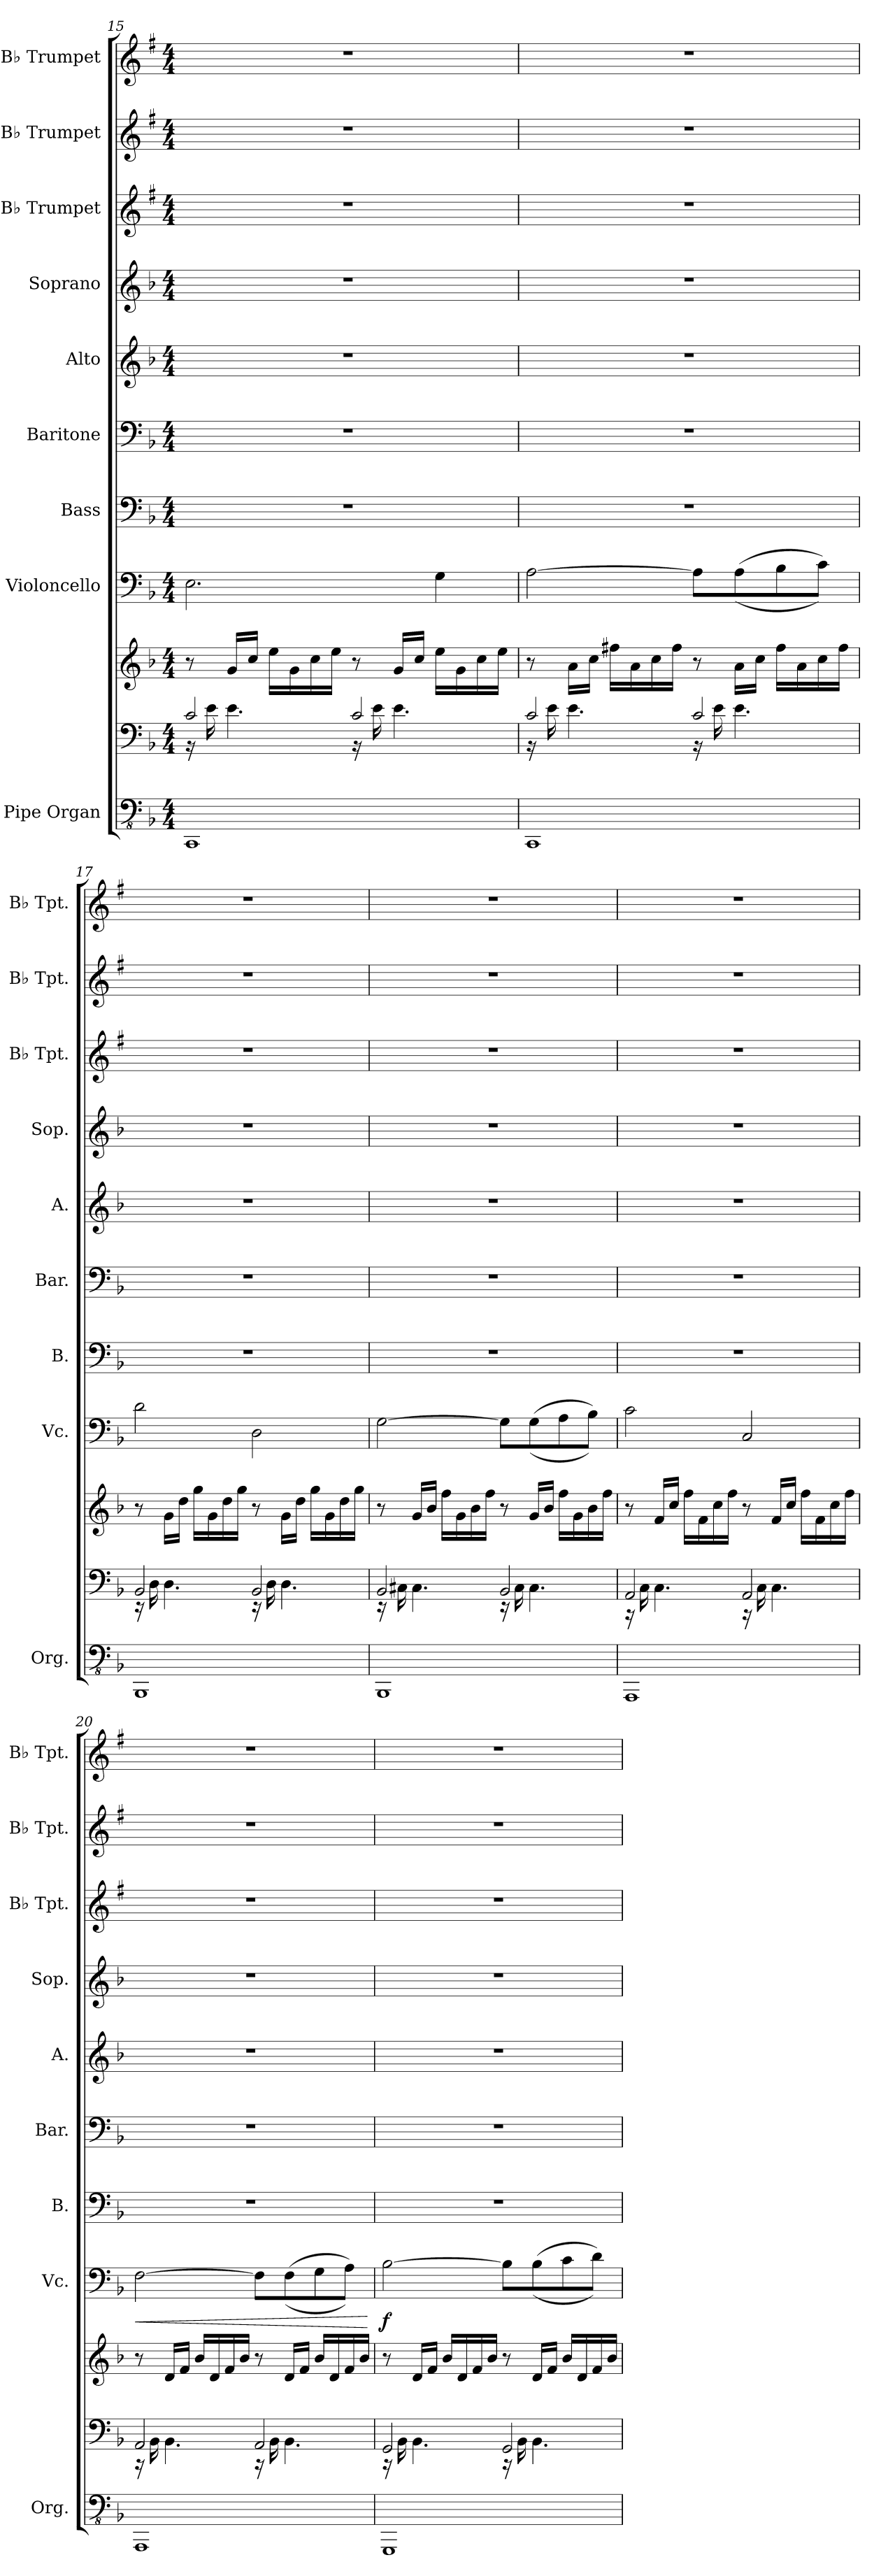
**kern	**kern	**kern	**kern	**dynam	**kern	**kern	**kern	**kern	**kern	**kern	**kern
*part9	*part9	*part9	*part8	*part8	*part7	*part6	*part5	*part4	*part3	*part2	*part1
*staff11	*staff10	*staff9	*staff8	*staff8	*staff7	*staff6	*staff5	*staff4	*staff3	*staff2	*staff1
*I"Pipe Organ	*	*	*I"Violoncello	*	*I"Bass	*I"Baritone	*I"Alto	*I"Soprano	*I"B♭ Trumpet	*I"B♭ Trumpet	*I"B♭ Trumpet
*I'Org.	*	*	*I'Vc.	*	*I'B.	*I'Bar.	*I'A.	*I'Sop.	*I'B♭ Tpt.	*I'B♭ Tpt.	*I'B♭ Tpt.
*clefFv4	*clefF4	*clefG2	*clefF4	*	*clefF4	*clefF4	*clefG2	*clefG2	*clefG2	*clefG2	*clefG2
*	*	*	*	*	*	*	*	*	*ITrd1c2	*ITrd1c2	*ITrd1c2
*k[b-]	*k[b-]	*k[b-]	*k[b-]	*	*k[b-]	*k[b-]	*k[b-]	*k[b-]	*k[b-]	*k[b-]	*k[b-]
*M4/4	*M4/4	*M4/4	*M4/4	*	*M4/4	*M4/4	*M4/4	*M4/4	*M4/4	*M4/4	*M4/4
=15	=15	=15	=15	=15	=15	=15	=15	=15	=15	=15	=15
*	*^	*	*	*	*	*	*	*	*	*	*
1CCC	2c/	16r	8r	2.E\	.	1r	1r	1r	1r	1r	1r	1r
.	.	16e\	.	.	.	.	.	.	.	.	.	.
.	.	4.e\	16g/LL	.	.	.	.	.	.	.	.	.
.	.	.	16cc/JJ	.	.	.	.	.	.	.	.	.
.	.	.	16ee\LL	.	.	.	.	.	.	.	.	.
.	.	.	16g\	.	.	.	.	.	.	.	.	.
.	.	.	16cc\	.	.	.	.	.	.	.	.	.
.	.	.	16ee\JJ	.	.	.	.	.	.	.	.	.
.	2c/	16r	8r	.	.	.	.	.	.	.	.	.
.	.	16e\	.	.	.	.	.	.	.	.	.	.
.	.	4.e\	16g/LL	.	.	.	.	.	.	.	.	.
.	.	.	16cc/JJ	.	.	.	.	.	.	.	.	.
.	.	.	16ee\LL	4G\	.	.	.	.	.	.	.	.
.	.	.	16g\	.	.	.	.	.	.	.	.	.
.	.	.	16cc\	.	.	.	.	.	.	.	.	.
.	.	.	16ee\JJ	.	.	.	.	.	.	.	.	.
=16	=16	=16	=16	=16	=16	=16	=16	=16	=16	=16	=16	=16
1CCC	2c/	16r	8r	[2A\	.	1r	1r	1r	1r	1r	1r	1r
.	.	16e\	.	.	.	.	.	.	.	.	.	.
.	.	4.e\	16a\LL	.	.	.	.	.	.	.	.	.
.	.	.	16cc\JJ	.	.	.	.	.	.	.	.	.
.	.	.	16ff#X\LL	.	.	.	.	.	.	.	.	.
.	.	.	16a\	.	.	.	.	.	.	.	.	.
.	.	.	16cc\	.	.	.	.	.	.	.	.	.
.	.	.	16ff#\JJ	.	.	.	.	.	.	.	.	.
.	2c/	16r	8r	8A\L]	.	.	.	.	.	.	.	.
.	.	16e\	.	.	.	.	.	.	.	.	.	.
.	.	4.e\	16a\LL	(>(>8A\	.	.	.	.	.	.	.	.
.	.	.	16cc\JJ	.	.	.	.	.	.	.	.	.
.	.	.	16ff#\LL	8B-\	.	.	.	.	.	.	.	.
.	.	.	16a\	.	.	.	.	.	.	.	.	.
.	.	.	16cc\	8c\J))	.	.	.	.	.	.	.	.
.	.	.	16ff#\JJ	.	.	.	.	.	.	.	.	.
!!LO:PB:g=z
=17	=17	=17	=17	=17	=17	=17	=17	=17	=17	=17	=17	=17
1BBBB-	2BB-/	16r	8r	2d\	.	1r	1r	1r	1r	1r	1r	1r
.	.	16D\	.	.	.	.	.	.	.	.	.	.
.	.	4.D\	16g\LL	.	.	.	.	.	.	.	.	.
.	.	.	16dd\JJ	.	.	.	.	.	.	.	.	.
.	.	.	16gg\LL	.	.	.	.	.	.	.	.	.
.	.	.	16g\	.	.	.	.	.	.	.	.	.
.	.	.	16dd\	.	.	.	.	.	.	.	.	.
.	.	.	16gg\JJ	.	.	.	.	.	.	.	.	.
.	2BB-/	16r	8r	2D\	.	.	.	.	.	.	.	.
.	.	16D\	.	.	.	.	.	.	.	.	.	.
.	.	4.D\	16g\LL	.	.	.	.	.	.	.	.	.
.	.	.	16dd\JJ	.	.	.	.	.	.	.	.	.
.	.	.	16gg\LL	.	.	.	.	.	.	.	.	.
.	.	.	16g\	.	.	.	.	.	.	.	.	.
.	.	.	16dd\	.	.	.	.	.	.	.	.	.
.	.	.	16gg\JJ	.	.	.	.	.	.	.	.	.
=18	=18	=18	=18	=18	=18	=18	=18	=18	=18	=18	=18	=18
1BBBB-	2BB-/	16r	8r	[2G\	.	1r	1r	1r	1r	1r	1r	1r
.	.	16C#X\	.	.	.	.	.	.	.	.	.	.
.	.	4.C#\	16g/LL	.	.	.	.	.	.	.	.	.
.	.	.	16b-/JJ	.	.	.	.	.	.	.	.	.
.	.	.	16ff\LL	.	.	.	.	.	.	.	.	.
.	.	.	16g\	.	.	.	.	.	.	.	.	.
.	.	.	16b-\	.	.	.	.	.	.	.	.	.
.	.	.	16ff\JJ	.	.	.	.	.	.	.	.	.
.	2BB-/	16r	8r	8G\L]	.	.	.	.	.	.	.	.
.	.	16C#\	.	.	.	.	.	.	.	.	.	.
.	.	4.C#\	16g/LL	(>(>8G\	.	.	.	.	.	.	.	.
.	.	.	16b-/JJ	.	.	.	.	.	.	.	.	.
.	.	.	16ff\LL	8A\	.	.	.	.	.	.	.	.
.	.	.	16g\	.	.	.	.	.	.	.	.	.
.	.	.	16b-\	8B-\J))	.	.	.	.	.	.	.	.
.	.	.	16ff\JJ	.	.	.	.	.	.	.	.	.
=19	=19	=19	=19	=19	=19	=19	=19	=19	=19	=19	=19	=19
1AAAA	2AA/	16r	8r	2c\	.	1r	1r	1r	1r	1r	1r	1r
.	.	16C\	.	.	.	.	.	.	.	.	.	.
.	.	4.C\	16f/LL	.	.	.	.	.	.	.	.	.
.	.	.	16cc/JJ	.	.	.	.	.	.	.	.	.
.	.	.	16ff\LL	.	.	.	.	.	.	.	.	.
.	.	.	16f\	.	.	.	.	.	.	.	.	.
.	.	.	16cc\	.	.	.	.	.	.	.	.	.
.	.	.	16ff\JJ	.	.	.	.	.	.	.	.	.
.	2AA/	16r	8r	2C/	.	.	.	.	.	.	.	.
.	.	16C\	.	.	.	.	.	.	.	.	.	.
.	.	4.C\	16f/LL	.	.	.	.	.	.	.	.	.
.	.	.	16cc/JJ	.	.	.	.	.	.	.	.	.
.	.	.	16ff\LL	.	.	.	.	.	.	.	.	.
.	.	.	16f\	.	.	.	.	.	.	.	.	.
.	.	.	16cc\	.	.	.	.	.	.	.	.	.
.	.	.	16ff\JJ	.	.	.	.	.	.	.	.	.
=20	=20	=20	=20	=20	=20	=20	=20	=20	=20	=20	=20	=20
!	!	!	!	!	!LO:HP:b	!	!	!	!	!	!	!
1AAAA	2AA/	16r	8r	[2F\	<	1r	1r	1r	1r	1r	1r	1r
.	.	16BB-\	.	.	.	.	.	.	.	.	.	.
.	.	4.BB-\	16d/LL	.	.	.	.	.	.	.	.	.
.	.	.	16f/JJ	.	.	.	.	.	.	.	.	.
.	.	.	16b-/LL	.	.	.	.	.	.	.	.	.
.	.	.	16d/	.	.	.	.	.	.	.	.	.
.	.	.	16f/	.	.	.	.	.	.	.	.	.
.	.	.	16b-/JJ	.	.	.	.	.	.	.	.	.
.	2AA/	16r	8r	8F\L]	.	.	.	.	.	.	.	.
.	.	16BB-\	.	.	.	.	.	.	.	.	.	.
.	.	4.BB-\	16d/LL	(>(>8F\	.	.	.	.	.	.	.	.
.	.	.	16f/JJ	.	.	.	.	.	.	.	.	.
.	.	.	16b-/LL	8G\	.	.	.	.	.	.	.	.
.	.	.	16d/	.	.	.	.	.	.	.	.	.
.	.	.	16f/	8A\J))	.	.	.	.	.	.	.	.
.	.	.	16b-/JJ	.	.	.	.	.	.	.	.	.
*	*v	*v	*	*	*	*	*	*	*	*	*	*
.	.	.	.	[	.	.	.	.	.	.	.
!!LO:LB:g=z
=21	=21	=21	=21	=21	=21	=21	=21	=21	=21	=21	=21
*	*^	*	*	*	*	*	*	*	*	*	*
!	!	!	!	!	!LO:DY:b	!	!	!	!	!	!	!
1GGGG	2GG/	16r	8r	[2B-\	f	1r	1r	1r	1r	1r	1r	1r
.	.	16BB-\	.	.	.	.	.	.	.	.	.	.
.	.	4.BB-\	16d/LL	.	.	.	.	.	.	.	.	.
.	.	.	16f/JJ	.	.	.	.	.	.	.	.	.
.	.	.	16b-/LL	.	.	.	.	.	.	.	.	.
.	.	.	16d/	.	.	.	.	.	.	.	.	.
.	.	.	16f/	.	.	.	.	.	.	.	.	.
.	.	.	16b-/JJ	.	.	.	.	.	.	.	.	.
.	2GG/	16r	8r	8B-\L]	.	.	.	.	.	.	.	.
.	.	16BB-\	.	.	.	.	.	.	.	.	.	.
.	.	4.BB-\	16d/LL	(>(>8B-\	.	.	.	.	.	.	.	.
.	.	.	16f/JJ	.	.	.	.	.	.	.	.	.
.	.	.	16b-/LL	8c\	.	.	.	.	.	.	.	.
.	.	.	16d/	.	.	.	.	.	.	.	.	.
.	.	.	16f/	8d\J))	.	.	.	.	.	.	.	.
.	.	.	16b-/JJ	.	.	.	.	.	.	.	.	.
*	*v	*v	*	*	*	*	*	*	*	*	*	*
=	=	=	=	=	=	=	=	=	=	=	=
*-	*-	*-	*-	*-	*-	*-	*-	*-	*-	*-	*-
